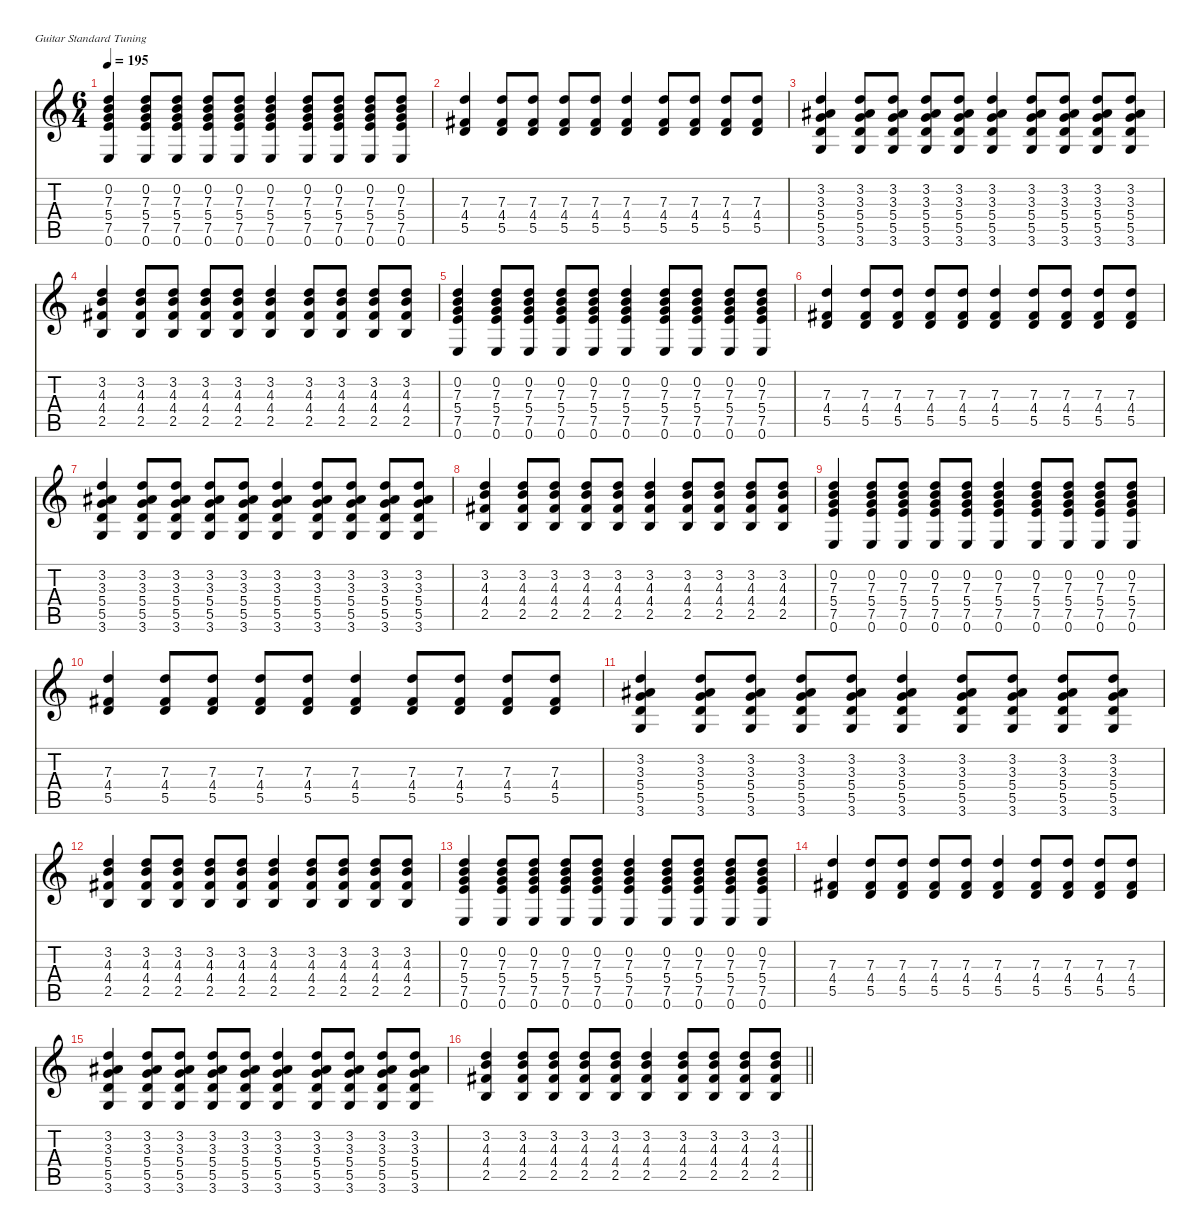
\defaultSystemsLayout 4
\hideDynamics
\bracketExtendMode nobrackets
\singleTrackTrackNamePolicy hidden
\multiTrackTrackNamePolicy hidden
\firstSystemTrackNameMode fullname
\firstSystemTrackNameOrientation horizontal
\otherSystemsTrackNameOrientation horizontal
\track ("Guitar 2" "dist.guit.") {defaultSystemsLayout 4 instrument distortionguitar}
\staff {score tabs}
\tuning (E4 B3 G3 D3 A2 E2)
\ts (6 4)
\tempo 195
\clef g2
\ks c
(0.2 7.3 5.4 7.5 0.6).4{dy pp beam Up} (0.2 7.3 5.4 7.5 0.6).8{beam Up} (0.2 7.3 5.4 7.5 0.6).8{beam Up} (0.2 7.3 5.4 7.5 0.6).8{beam Up} (0.2 7.3 5.4 7.5 0.6).8{beam Up} (0.2 7.3 5.4 7.5 0.6).4{beam Up} (0.2 7.3 5.4 7.5 0.6).8{beam Up} (0.2 7.3 5.4 7.5 0.6).8{beam Up} (0.2 7.3 5.4 7.5 0.6).8{beam Up} (0.2 7.3 5.4 7.5 0.6).8{beam Up} |
(7.3 4.4{acc #} 5.5).4{beam Up} (7.3 4.4{acc #} 5.5).8{beam Up} (7.3 4.4{acc #} 5.5).8{beam Up} (7.3 4.4{acc #} 5.5).8{beam Up} (7.3 4.4{acc #} 5.5).8{beam Up} (7.3 4.4{acc #} 5.5).4{beam Up} (7.3 4.4{acc #} 5.5).8{beam Up} (7.3 4.4{acc #} 5.5).8{beam Up} (7.3 4.4{acc #} 5.5).8{beam Up} (7.3 4.4{acc #} 5.5).8{beam Up} |
(3.2 3.3{acc #} 5.4 5.5 3.6).4{dy f beam Up} (3.2 3.3{acc #} 5.4 5.5 3.6).8{beam Up} (3.2 3.3{acc #} 5.4 5.5 3.6).8{beam Up} (3.2 3.3{acc #} 5.4 5.5 3.6).8{beam Up} (3.2 3.3{acc #} 5.4 5.5 3.6).8{beam Up} (3.2 3.3{acc #} 5.4 5.5 3.6).4{beam Up} (3.2 3.3{acc #} 5.4 5.5 3.6).8{beam Up} (3.2 3.3{acc #} 5.4 5.5 3.6).8{beam Up} (3.2 3.3{acc #} 5.4 5.5 3.6).8{beam Up} (3.2 3.3{acc #} 5.4 5.5 3.6).8{beam Up} |
(3.2 4.3 4.4{acc #} 2.5).4{beam Up} (3.2 4.3 4.4{acc #} 2.5).8{beam Up} (3.2 4.3 4.4{acc #} 2.5).8{beam Up} (3.2 4.3 4.4{acc #} 2.5).8{beam Up} (3.2 4.3 4.4{acc #} 2.5).8{beam Up} (3.2 4.3 4.4{acc #} 2.5).4{beam Up} (3.2 4.3 4.4{acc #} 2.5).8{beam Up} (3.2 4.3 4.4{acc #} 2.5).8{beam Up} (3.2 4.3 4.4{acc #} 2.5).8{beam Up} (3.2 4.3 4.4{acc #} 2.5).8{beam Up} |
(0.2 7.3 5.4 7.5 0.6).4{dy pp beam Up} (0.2 7.3 5.4 7.5 0.6).8{beam Up} (0.2 7.3 5.4 7.5 0.6).8{beam Up} (0.2 7.3 5.4 7.5 0.6).8{beam Up} (0.2 7.3 5.4 7.5 0.6).8{beam Up} (0.2 7.3 5.4 7.5 0.6).4{beam Up} (0.2 7.3 5.4 7.5 0.6).8{beam Up} (0.2 7.3 5.4 7.5 0.6).8{beam Up} (0.2 7.3 5.4 7.5 0.6).8{beam Up} (0.2 7.3 5.4 7.5 0.6).8{beam Up} |
(7.3 4.4{acc #} 5.5).4{beam Up} (7.3 4.4{acc #} 5.5).8{beam Up} (7.3 4.4{acc #} 5.5).8{beam Up} (7.3 4.4{acc #} 5.5).8{beam Up} (7.3 4.4{acc #} 5.5).8{beam Up} (7.3 4.4{acc #} 5.5).4{beam Up} (7.3 4.4{acc #} 5.5).8{beam Up} (7.3 4.4{acc #} 5.5).8{beam Up} (7.3 4.4{acc #} 5.5).8{beam Up} (7.3 4.4{acc #} 5.5).8{beam Up} |
(3.2 3.3{acc #} 5.4 5.5 3.6).4{dy f beam Up} (3.2 3.3{acc #} 5.4 5.5 3.6).8{beam Up} (3.2 3.3{acc #} 5.4 5.5 3.6).8{beam Up} (3.2 3.3{acc #} 5.4 5.5 3.6).8{beam Up} (3.2 3.3{acc #} 5.4 5.5 3.6).8{beam Up} (3.2 3.3{acc #} 5.4 5.5 3.6).4{beam Up} (3.2 3.3{acc #} 5.4 5.5 3.6).8{beam Up} (3.2 3.3{acc #} 5.4 5.5 3.6).8{beam Up} (3.2 3.3{acc #} 5.4 5.5 3.6).8{beam Up} (3.2 3.3{acc #} 5.4 5.5 3.6).8{beam Up} |
(3.2 4.3 4.4{acc #} 2.5).4{beam Up} (3.2 4.3 4.4{acc #} 2.5).8{beam Up} (3.2 4.3 4.4{acc #} 2.5).8{beam Up} (3.2 4.3 4.4{acc #} 2.5).8{beam Up} (3.2 4.3 4.4{acc #} 2.5).8{beam Up} (3.2 4.3 4.4{acc #} 2.5).4{beam Up} (3.2 4.3 4.4{acc #} 2.5).8{beam Up} (3.2 4.3 4.4{acc #} 2.5).8{beam Up} (3.2 4.3 4.4{acc #} 2.5).8{beam Up} (3.2 4.3 4.4{acc #} 2.5).8{beam Up} |
(0.2 7.3 5.4 7.5 0.6).4{dy pp beam Up} (0.2 7.3 5.4 7.5 0.6).8{beam Up} (0.2 7.3 5.4 7.5 0.6).8{beam Up} (0.2 7.3 5.4 7.5 0.6).8{beam Up} (0.2 7.3 5.4 7.5 0.6).8{beam Up} (0.2 7.3 5.4 7.5 0.6).4{beam Up} (0.2 7.3 5.4 7.5 0.6).8{beam Up} (0.2 7.3 5.4 7.5 0.6).8{beam Up} (0.2 7.3 5.4 7.5 0.6).8{beam Up} (0.2 7.3 5.4 7.5 0.6).8{beam Up} |
(7.3 4.4{acc #} 5.5).4{beam Up} (7.3 4.4{acc #} 5.5).8{beam Up} (7.3 4.4{acc #} 5.5).8{beam Up} (7.3 4.4{acc #} 5.5).8{beam Up} (7.3 4.4{acc #} 5.5).8{beam Up} (7.3 4.4{acc #} 5.5).4{beam Up} (7.3 4.4{acc #} 5.5).8{beam Up} (7.3 4.4{acc #} 5.5).8{beam Up} (7.3 4.4{acc #} 5.5).8{beam Up} (7.3 4.4{acc #} 5.5).8{beam Up} |
(3.2 3.3{acc #} 5.4 5.5 3.6).4{dy f beam Up} (3.2 3.3{acc #} 5.4 5.5 3.6).8{beam Up} (3.2 3.3{acc #} 5.4 5.5 3.6).8{beam Up} (3.2 3.3{acc #} 5.4 5.5 3.6).8{beam Up} (3.2 3.3{acc #} 5.4 5.5 3.6).8{beam Up} (3.2 3.3{acc #} 5.4 5.5 3.6).4{beam Up} (3.2 3.3{acc #} 5.4 5.5 3.6).8{beam Up} (3.2 3.3{acc #} 5.4 5.5 3.6).8{beam Up} (3.2 3.3{acc #} 5.4 5.5 3.6).8{beam Up} (3.2 3.3{acc #} 5.4 5.5 3.6).8{beam Up} |
(3.2 4.3 4.4{acc #} 2.5).4{beam Up} (3.2 4.3 4.4{acc #} 2.5).8{beam Up} (3.2 4.3 4.4{acc #} 2.5).8{beam Up} (3.2 4.3 4.4{acc #} 2.5).8{beam Up} (3.2 4.3 4.4{acc #} 2.5).8{beam Up} (3.2 4.3 4.4{acc #} 2.5).4{beam Up} (3.2 4.3 4.4{acc #} 2.5).8{beam Up} (3.2 4.3 4.4{acc #} 2.5).8{beam Up} (3.2 4.3 4.4{acc #} 2.5).8{beam Up} (3.2 4.3 4.4{acc #} 2.5).8{beam Up} |
(0.2 7.3 5.4 7.5 0.6).4{dy pp beam Up} (0.2 7.3 5.4 7.5 0.6).8{beam Up} (0.2 7.3 5.4 7.5 0.6).8{beam Up} (0.2 7.3 5.4 7.5 0.6).8{beam Up} (0.2 7.3 5.4 7.5 0.6).8{beam Up} (0.2 7.3 5.4 7.5 0.6).4{beam Up} (0.2 7.3 5.4 7.5 0.6).8{beam Up} (0.2 7.3 5.4 7.5 0.6).8{beam Up} (0.2 7.3 5.4 7.5 0.6).8{beam Up} (0.2 7.3 5.4 7.5 0.6).8{beam Up} |
(7.3 4.4{acc #} 5.5).4{beam Up} (7.3 4.4{acc #} 5.5).8{beam Up} (7.3 4.4{acc #} 5.5).8{beam Up} (7.3 4.4{acc #} 5.5).8{beam Up} (7.3 4.4{acc #} 5.5).8{beam Up} (7.3 4.4{acc #} 5.5).4{beam Up} (7.3 4.4{acc #} 5.5).8{beam Up} (7.3 4.4{acc #} 5.5).8{beam Up} (7.3 4.4{acc #} 5.5).8{beam Up} (7.3 4.4{acc #} 5.5).8{beam Up} |
(3.2 3.3{acc #} 5.4 5.5 3.6).4{dy f beam Up} (3.2 3.3{acc #} 5.4 5.5 3.6).8{beam Up} (3.2 3.3{acc #} 5.4 5.5 3.6).8{beam Up} (3.2 3.3{acc #} 5.4 5.5 3.6).8{beam Up} (3.2 3.3{acc #} 5.4 5.5 3.6).8{beam Up} (3.2 3.3{acc #} 5.4 5.5 3.6).4{beam Up} (3.2 3.3{acc #} 5.4 5.5 3.6).8{beam Up} (3.2 3.3{acc #} 5.4 5.5 3.6).8{beam Up} (3.2 3.3{acc #} 5.4 5.5 3.6).8{beam Up} (3.2 3.3{acc #} 5.4 5.5 3.6).8{beam Up} |
\barLineRight lightlight
(3.2 4.3 4.4{acc #} 2.5).4{beam Up} (3.2 4.3 4.4{acc #} 2.5).8{beam Up} (3.2 4.3 4.4{acc #} 2.5).8{beam Up} (3.2 4.3 4.4{acc #} 2.5).8{beam Up} (3.2 4.3 4.4{acc #} 2.5).8{beam Up} (3.2 4.3 4.4{acc #} 2.5).4{beam Up} (3.2 4.3 4.4{acc #} 2.5).8{beam Up} (3.2 4.3 4.4{acc #} 2.5).8{beam Up} (3.2 4.3 4.4{acc #} 2.5).8{beam Up} (3.2 4.3 4.4{acc #} 2.5).8{beam Up}
